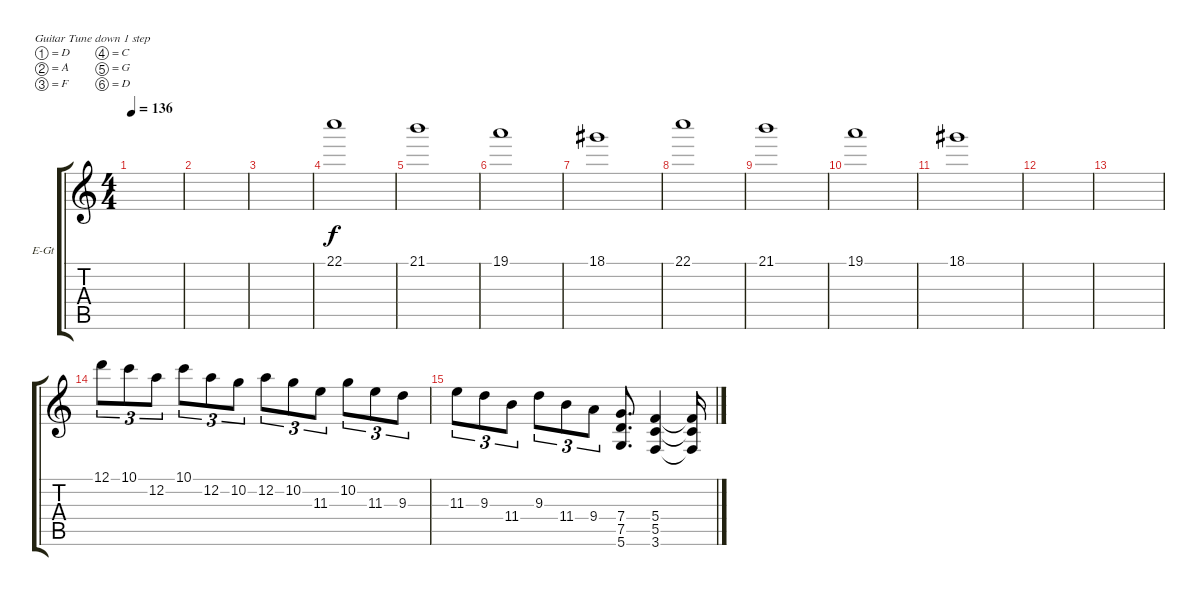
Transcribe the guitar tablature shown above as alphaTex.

\defaultSystemsLayout 4
\bracketExtendMode groupsimilarinstruments
\firstSystemTrackNameOrientation horizontal
\otherSystemsTrackNameOrientation horizontal
\track ("Electric Guitar" "E-Gt") {instrument distortionguitar}
\staff {score tabs}
\tuning (D4 A3 F3 C3 G2 D2)
\ts (4 4)
\tempo 136
\clef g2
\scale
0.333333
\ks c
|
\scale
0.333333 |
|
22.1.1 |
21.1.1 |
19.1.1 |
18.1.1 |
22.1.1 |
21.1.1 |
19.1.1 |
18.1.1 |
|
|
12.1.8{tu (3 2)} 10.1.8{tu (3 2)} 12.2.8{tu (3 2)} 10.1.8{tu (3 2)} 12.2.8{tu (3 2)} 10.2.8{tu (3 2)} 12.2.8{tu (3 2)} 10.2.8{tu (3 2)} 11.3.8{tu (3 2)} 10.2.8{tu (3 2)} 11.3.8{tu (3 2)} 9.3.8{tu (3 2)} |
11.3.8{tu (3 2)} 9.3.8{tu (3 2)} 11.4.8{tu (3 2)} 9.3.8{tu (3 2)} 11.4.8{tu (3 2)} 9.4.8{tu (3 2)} (5.6 7.5 7.4).8{d} (5.4 5.5 3.6).4 (5.4{t} 5.5{t} 3.6{t}).16
